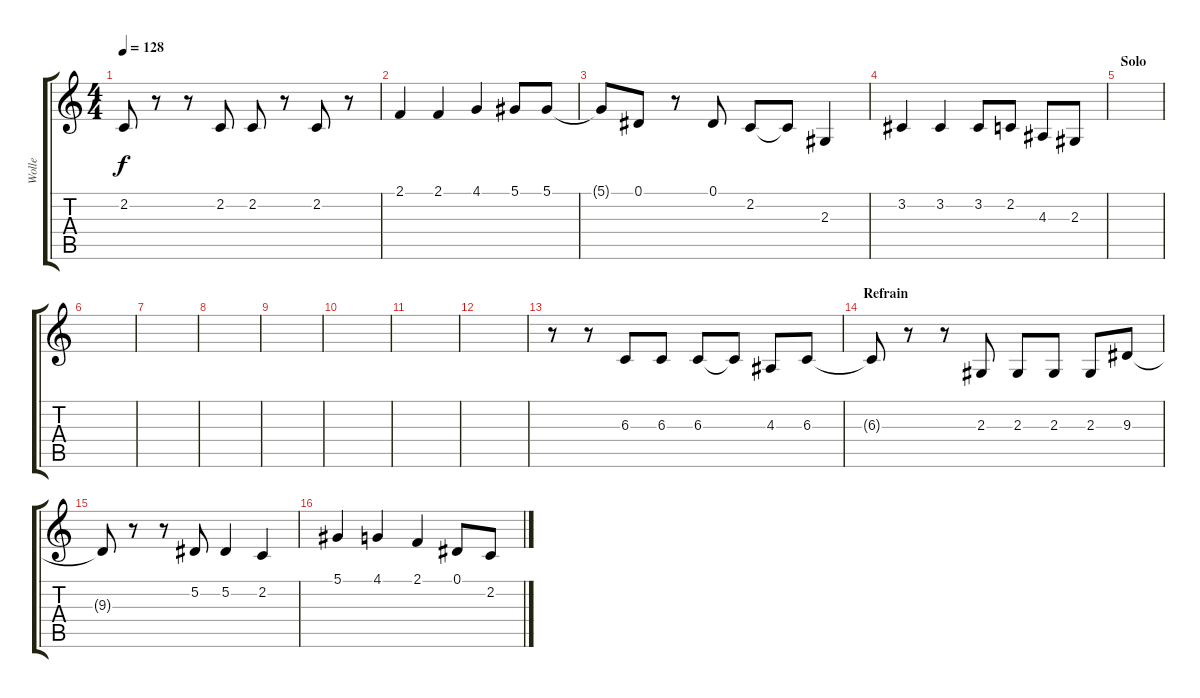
\track ("Wolle" "Wolle") {instrument clarinet}
\staff {score tabs}
\tuning (Eb4 Bb3 Gb3 Db3 Ab2 Eb2) {hide}
\ts (4 4)
\tempo 128
\clef g2
\ks c
2.2{t}.8{dy f} r.8 r.8 2.2.8 2.2.8 r.8 2.2.8 r.8 |
2.1.4 2.1.4 4.1.4 5.1.8 5.1.8 |
5.1{t}.8 0.1.8 r.8 0.1.8 2.2.8 2.2{t}.8 2.3.4 |
3.2.4 3.2.4 3.2.8 2.2.8 4.3.8 2.3.8 |
\section ("" "Solo")
|
|
|
|
|
|
|
|
r.8 r.8 6.3.8 6.3.8 6.3.8 6.3{t}.8 4.3.8 6.3.8 |
\section ("" "Refrain")
6.3{t}.8 r.8 r.8 2.3.8 2.3.8 2.3.8 2.3.8 9.3.8 |
9.3{t}.8 r.8 r.8 5.2.8 5.2.4 2.2.4 |
5.1.4 4.1.4 2.1.4 0.1.8 2.2.8
